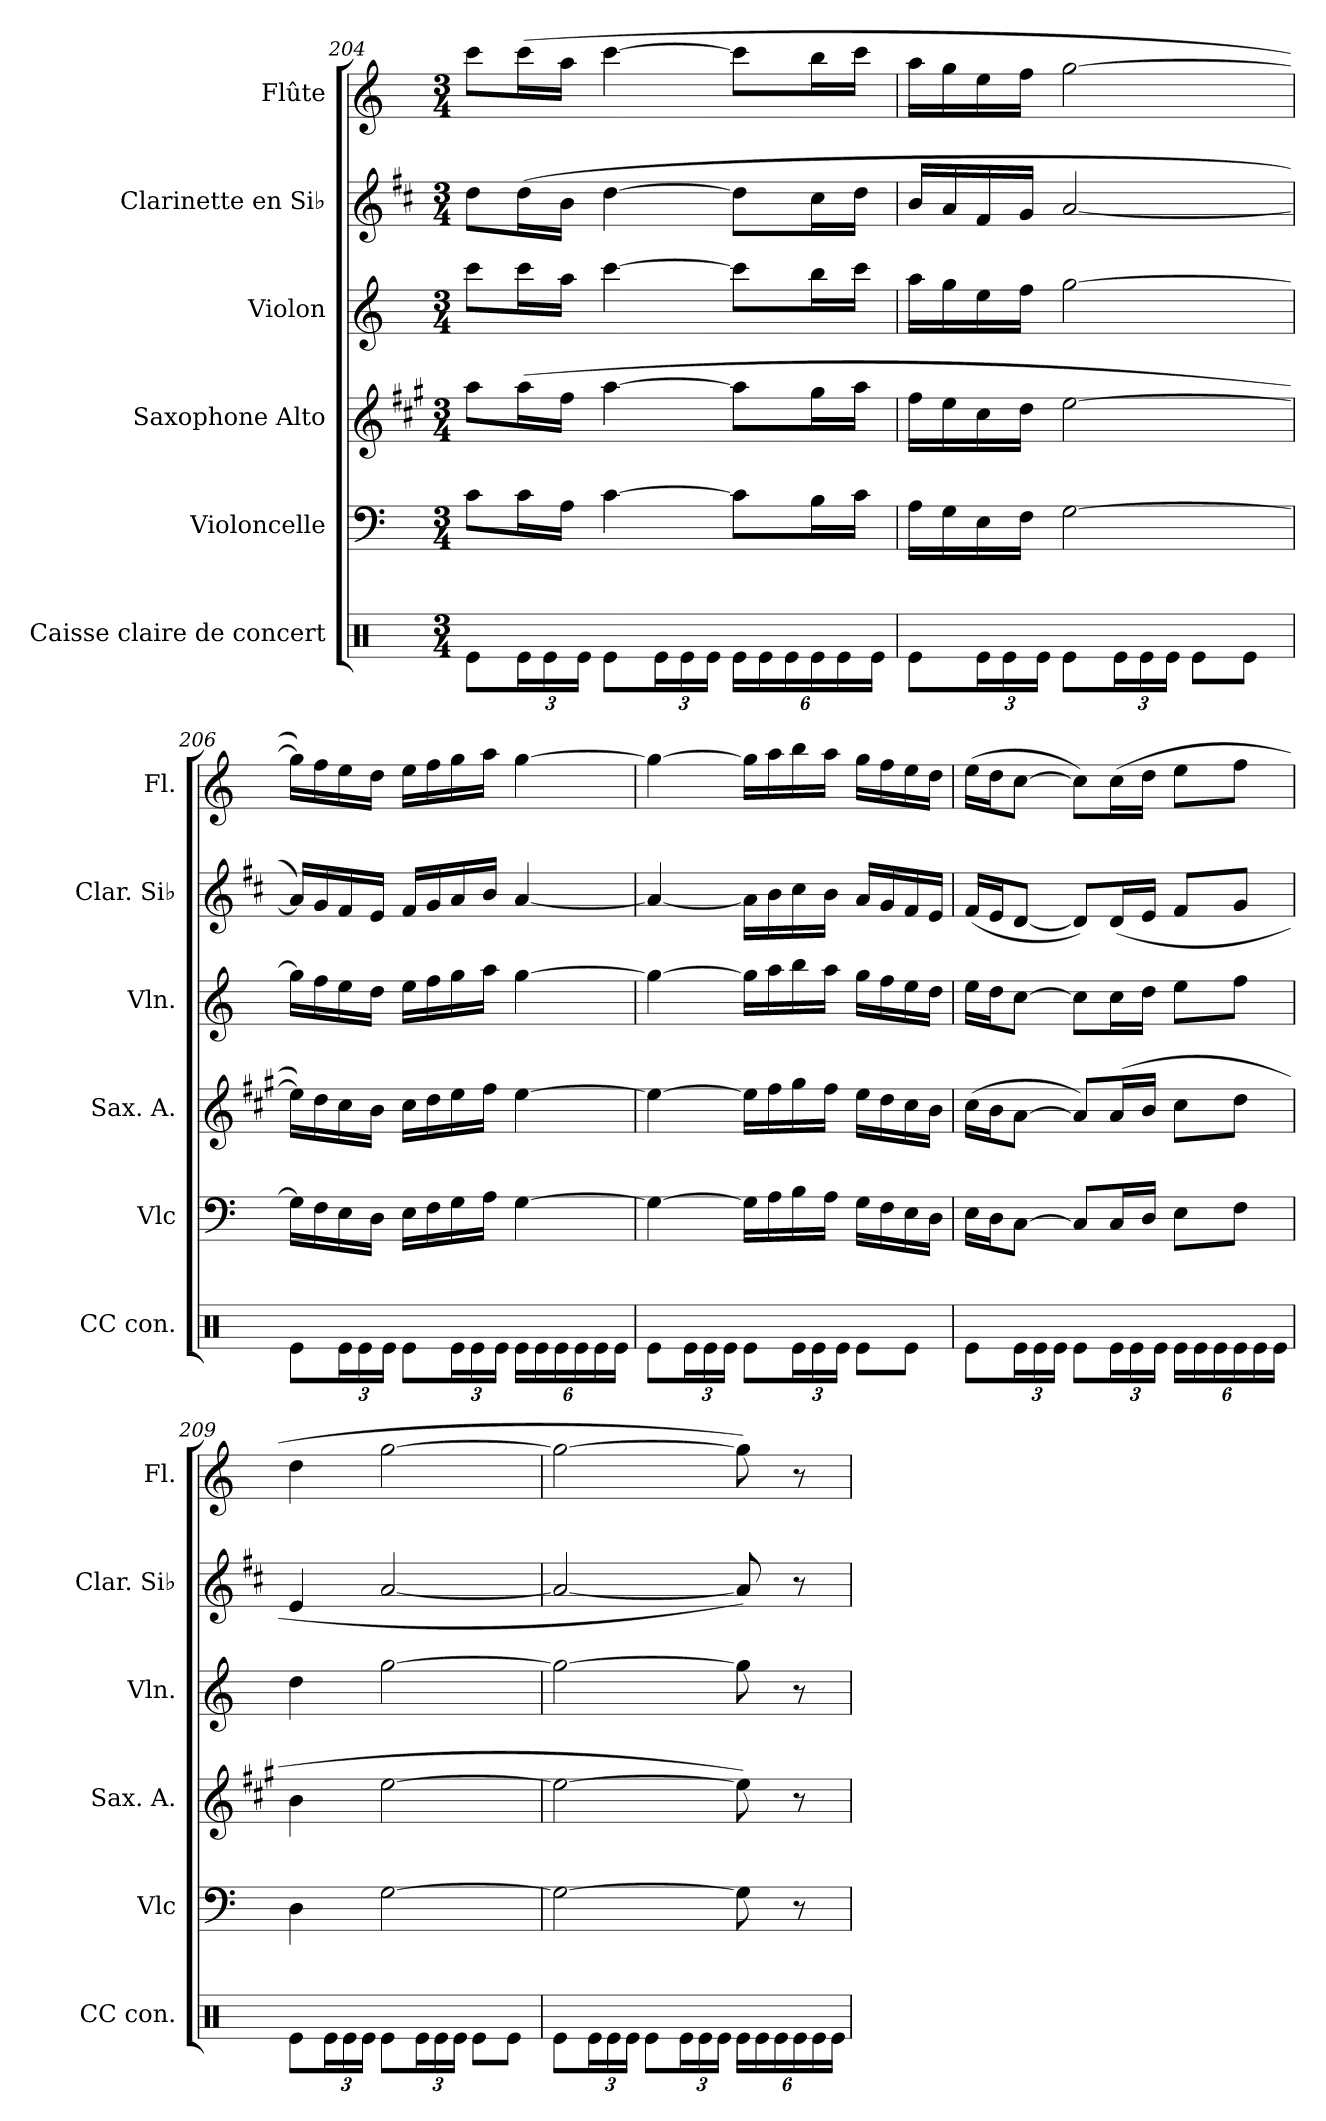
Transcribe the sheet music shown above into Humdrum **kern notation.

**kern	**kern	**kern	**kern	**kern	**kern
*part6	*part5	*part4	*part3	*part2	*part1
*staff6	*staff5	*staff4	*staff3	*staff2	*staff1
*I"Caisse claire de concert	*I"Violoncelle	*I"Saxophone Alto	*I"Violon	*I"Clarinette en Si♭	*I"Flûte
*I'CC con.	*I'Vlc	*I'Sax. A.	*I'Vln.	*I'Clar. Si♭	*I'Fl.
!!LO:PB:g=z
*clefX	*clefF4	*clefG2	*clefG2	*clefG2	*clefG2
*	*	*ITrd5c9	*	*ITrd1c2	*
*k[]	*k[]	*k[]	*k[]	*k[]	*k[]
*M3/4	*M3/4	*M3/4	*M3/4	*M3/4	*M3/4
=204	=204	=204	=204	=204	=204
8Re\L	8c\L	8cc\L	8ccc\L	8cc\L	8ccc\L
*Xbrackettup	*	*	*	*	*
24Re\L	16c\L	(>16cc\L	16ccc\L	(>16cc\L	(>16ccc\L
24Re\	.	.	.	.	.
.	16A\JJ	16a\JJ	16aa\JJ	16a\JJ	16aa\JJ
24Re\JJ	.	.	.	.	.
8Re\L	[4c\	[4cc\	[4ccc\	[4cc\	[4ccc\
24Re\L	.	.	.	.	.
24Re\	.	.	.	.	.
24Re\JJ	.	.	.	.	.
24Re\LL	8c\L]	8cc\L]	8ccc\L]	8cc\L]	8ccc\L]
24Re\	.	.	.	.	.
24Re\	.	.	.	.	.
24Re\	16B\L	16b\L	16bb\L	16b\L	16bb\L
24Re\	.	.	.	.	.
.	16c\JJ	16cc\JJ	16ccc\JJ	16cc\JJ	16ccc\JJ
24Re\JJ	.	.	.	.	.
=205	=205	=205	=205	=205	=205
8Re\L	16A\LL	16a\LL	16aa\LL	16a/LL	16aa\LL
.	16G\	16g\	16gg\	16g/	16gg\
24Re\L	16E\	16e\	16ee\	16e/	16ee\
24Re\	.	.	.	.	.
.	16F\JJ	16f\JJ	16ff\JJ	16f/JJ	16ff\JJ
24Re\JJ	.	.	.	.	.
8Re\L	[2G\	[2g\	[2gg\	[2g/	[2gg\
24Re\L	.	.	.	.	.
24Re\	.	.	.	.	.
24Re\JJ	.	.	.	.	.
8Re\L	.	.	.	.	.
8Re\J	.	.	.	.	.
!!LO:LB:g=z
=206	=206	=206	=206	=206	=206
8Re\L	16G\LL]	16g\LL])	16gg\LL]	16g/LL])	16gg\LL])
.	16F\	16f\	16ff\	16f/	16ff\
24Re\L	16E\	16e\	16ee\	16e/	16ee\
24Re\	.	.	.	.	.
.	16D\JJ	16d\JJ	16dd\JJ	16d/JJ	16dd\JJ
24Re\JJ	.	.	.	.	.
8Re\L	16E\LL	16e\LL	16ee\LL	16e/LL	16ee\LL
.	16F\	16f\	16ff\	16f/	16ff\
24Re\L	16G\	16g\	16gg\	16g/	16gg\
24Re\	.	.	.	.	.
.	16A\JJ	16a\JJ	16aa\JJ	16a/JJ	16aa\JJ
24Re\JJ	.	.	.	.	.
24Re\LL	[4G\	[4g\	[4gg\	[4g/	[4gg\
24Re\	.	.	.	.	.
24Re\	.	.	.	.	.
24Re\	.	.	.	.	.
24Re\	.	.	.	.	.
24Re\JJ	.	.	.	.	.
=207	=207	=207	=207	=207	=207
8Re\L	4G\_	4g\_	4gg\_	4g/_	4gg\_
24Re\L	.	.	.	.	.
24Re\	.	.	.	.	.
24Re\JJ	.	.	.	.	.
8Re\L	16G\LL]	16g\LL]	16gg\LL]	16g\LL]	16gg\LL]
.	16A\	16a\	16aa\	16a\	16aa\
24Re\L	16B\	16b\	16bb\	16b\	16bb\
24Re\	.	.	.	.	.
.	16A\JJ	16a\JJ	16aa\JJ	16a\JJ	16aa\JJ
24Re\JJ	.	.	.	.	.
8Re\L	16G\LL	16g\LL	16gg\LL	16g/LL	16gg\LL
.	16F\	16f\	16ff\	16f/	16ff\
8Re\J	16E\	16e\	16ee\	16e/	16ee\
.	16D\JJ	16d\JJ	16dd\JJ	16d/JJ	16dd\JJ
!!LO:PB:g=z
=208	=208	=208	=208	=208	=208
8Re\L	16E\LL	(>16e\LL	16ee\LL	(<16e/LL	(>16ee\LL
.	16D\J	16d\J	16dd\J	16d/J	16dd\J
24Re\L	[8C\J	[8c\J	[8cc\J	[8c/J	[8cc\J
24Re\	.	.	.	.	.
24Re\JJ	.	.	.	.	.
8Re\L	8C/L]	8c/L])	8cc\L]	8c/L])	8cc\L])
24Re\L	16C/L	(>16c/L	16cc\L	(>16c/L	(>16cc\L
24Re\	.	.	.	.	.
.	16D/JJ	16d/JJ	16dd\JJ	16d/JJ	16dd\JJ
24Re\JJ	.	.	.	.	.
24Re\LL	8E\L	8e\L	8ee\L	8e/L	8ee\L
24Re\	.	.	.	.	.
24Re\	.	.	.	.	.
24Re\	8F\J	8f\J	8ff\J	8f/J	8ff\J
24Re\	.	.	.	.	.
24Re\JJ	.	.	.	.	.
=209	=209	=209	=209	=209	=209
8Re\L	4D\	4d\	4dd\	4d/	4dd\
24Re\L	.	.	.	.	.
24Re\	.	.	.	.	.
24Re\JJ	.	.	.	.	.
8Re\L	[2G\	[2g\	[2gg\	[2g/	[2gg\
24Re\L	.	.	.	.	.
24Re\	.	.	.	.	.
24Re\JJ	.	.	.	.	.
8Re\L	.	.	.	.	.
8Re\J	.	.	.	.	.
=210	=210	=210	=210	=210	=210
8Re\L	2G\_	2g\_	2gg\_	2g/_	2gg\_
24Re\L	.	.	.	.	.
24Re\	.	.	.	.	.
24Re\JJ	.	.	.	.	.
8Re\L	.	.	.	.	.
24Re\L	.	.	.	.	.
24Re\	.	.	.	.	.
24Re\JJ	.	.	.	.	.
24Re\LL	8G\]	8g\])	8gg\]	8g/])	8gg\])
24Re\	.	.	.	.	.
24Re\	.	.	.	.	.
24Re\	8r	8r	8r	8r	8r
24Re\	.	.	.	.	.
24Re\JJ	.	.	.	.	.
=	=	=	=	=	=
*-	*-	*-	*-	*-	*-
